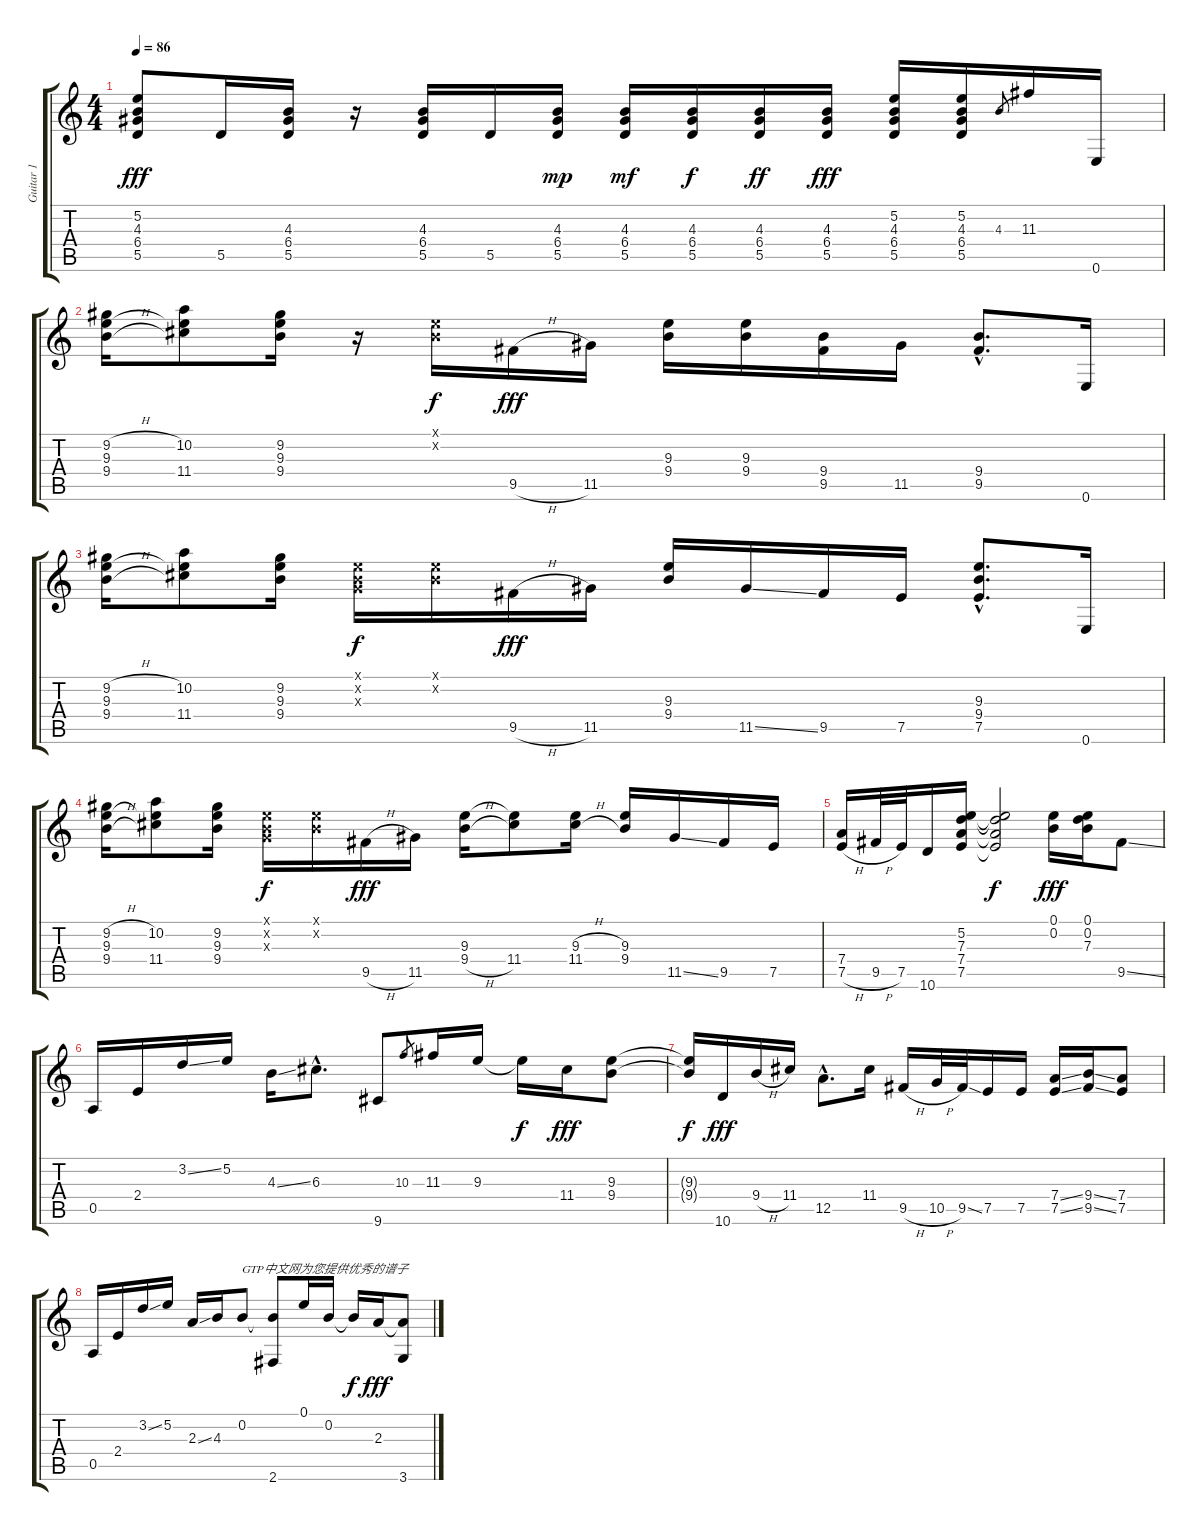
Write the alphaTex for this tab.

\track ("Guitar 1" "Guitar 1") {instrument electricguitarclean}
\staff {score tabs}
\tuning (E4 B3 G3 D3 A2 E2) {hide}
\ts (4 4)
\tempo 86
\clef g2
\ks c
(5.2 4.3 6.4 5.5).8{dy fff instrument electricguitarclean} 5.5.16 (4.3 6.4 5.5).16 r.16 (4.3 6.4 5.5).16 5.5.16 (4.3 6.4 5.5).16{dy mp} (4.3 6.4 5.5).16{dy mf} (4.3 6.4 5.5).16{dy f} (4.3 6.4 5.5).16{dy ff} (4.3 6.4 5.5).16{dy fff} (5.2 4.3 6.4 5.5).16 (5.2 4.3 6.4 5.5).16 4.3.8{gr} 11.3.16 0.6.16 |
(9.2{h} 9.3 9.4{h}).16 (10.2 9.3{t} 11.4).8 (9.2 9.3 9.4).16 r.16 (0.1{x} 0.2{x}).16{dy f} 9.5{h}.16{dy fff} 11.5.16 (9.3 9.4).16 (9.3 9.4).16 (9.4 9.5).16 11.5.16 (9.4{hac} 9.5{hac}).8{d} 0.6.16 |
(9.2{h} 9.3 9.4{h}).16 (10.2 9.3{t} 11.4).8 (9.2 9.3 9.4).16 (0.1{x} 0.2{x} 0.3{x}).16{dy f} (0.1{x} 0.2{x}).16 9.5{h}.16{dy fff} 11.5.16 (9.3 9.4).16 11.5{ss}.16 9.5.16 7.5.16 (9.3{hac} 9.4{hac} 7.5{hac}).8{d} 0.6.16 |
(9.2{h} 9.3 9.4{h}).16 (10.2 9.3{t} 11.4).8 (9.2 9.3 9.4).16 (0.1{x} 0.2{x} 0.3{x}).16{dy f} (0.1{x} 0.2{x}).16 9.5{h}.16{dy fff} 11.5.16 (9.3 9.4{h}).16 (9.3{t} 11.4).8 (9.3{h} 11.4{h}).16 (9.3 9.4).16 11.5{ss}.16 9.5.16 7.5.16 |
(7.4 7.5{h}).16 9.5{h}.32 7.5.32 10.6.16 (5.2 7.3 7.4 7.5).16 (5.2{t} 7.3{t} 7.4{t} 7.5{t}).2{dy f} (0.1 0.2).16{dy fff} (0.1 0.2 7.3).16 9.5{ss}.8 |
0.5.16 2.4.16 3.2{ss}.16 5.2.16 4.3{ss}.16 6.3{hac}.8{d} 9.6.8 10.3.8{gr} 11.3.16 9.3.16 9.3{t}.16{dy f} 11.4.16{dy fff} (9.3 9.4).8 |
(9.3{t} 9.4{t}).16{dy f} 10.6.16{dy fff} 9.4{h}.16 11.4.16 12.5{hac}.8{d} 11.4.16 9.5{h}.16 10.5{h}.32 9.5{ss}.32 7.5.16 7.5.16 (7.4{ss} 7.5{ss}).16 (9.4{ss} 9.5{ss}).16 (7.4 7.5).8 |
0.5.16 2.4.16 3.2{ss}.16 5.2.16 2.3{ss}.16 4.3.16 0.2.8{txt "GTP中文网为您提供优秀的谱子"} (0.2{t} 2.6).8 0.1.16 0.2.16 0.2{t}.16{dy f} 2.3.16{dy fff} (2.3{t} 3.6).8
